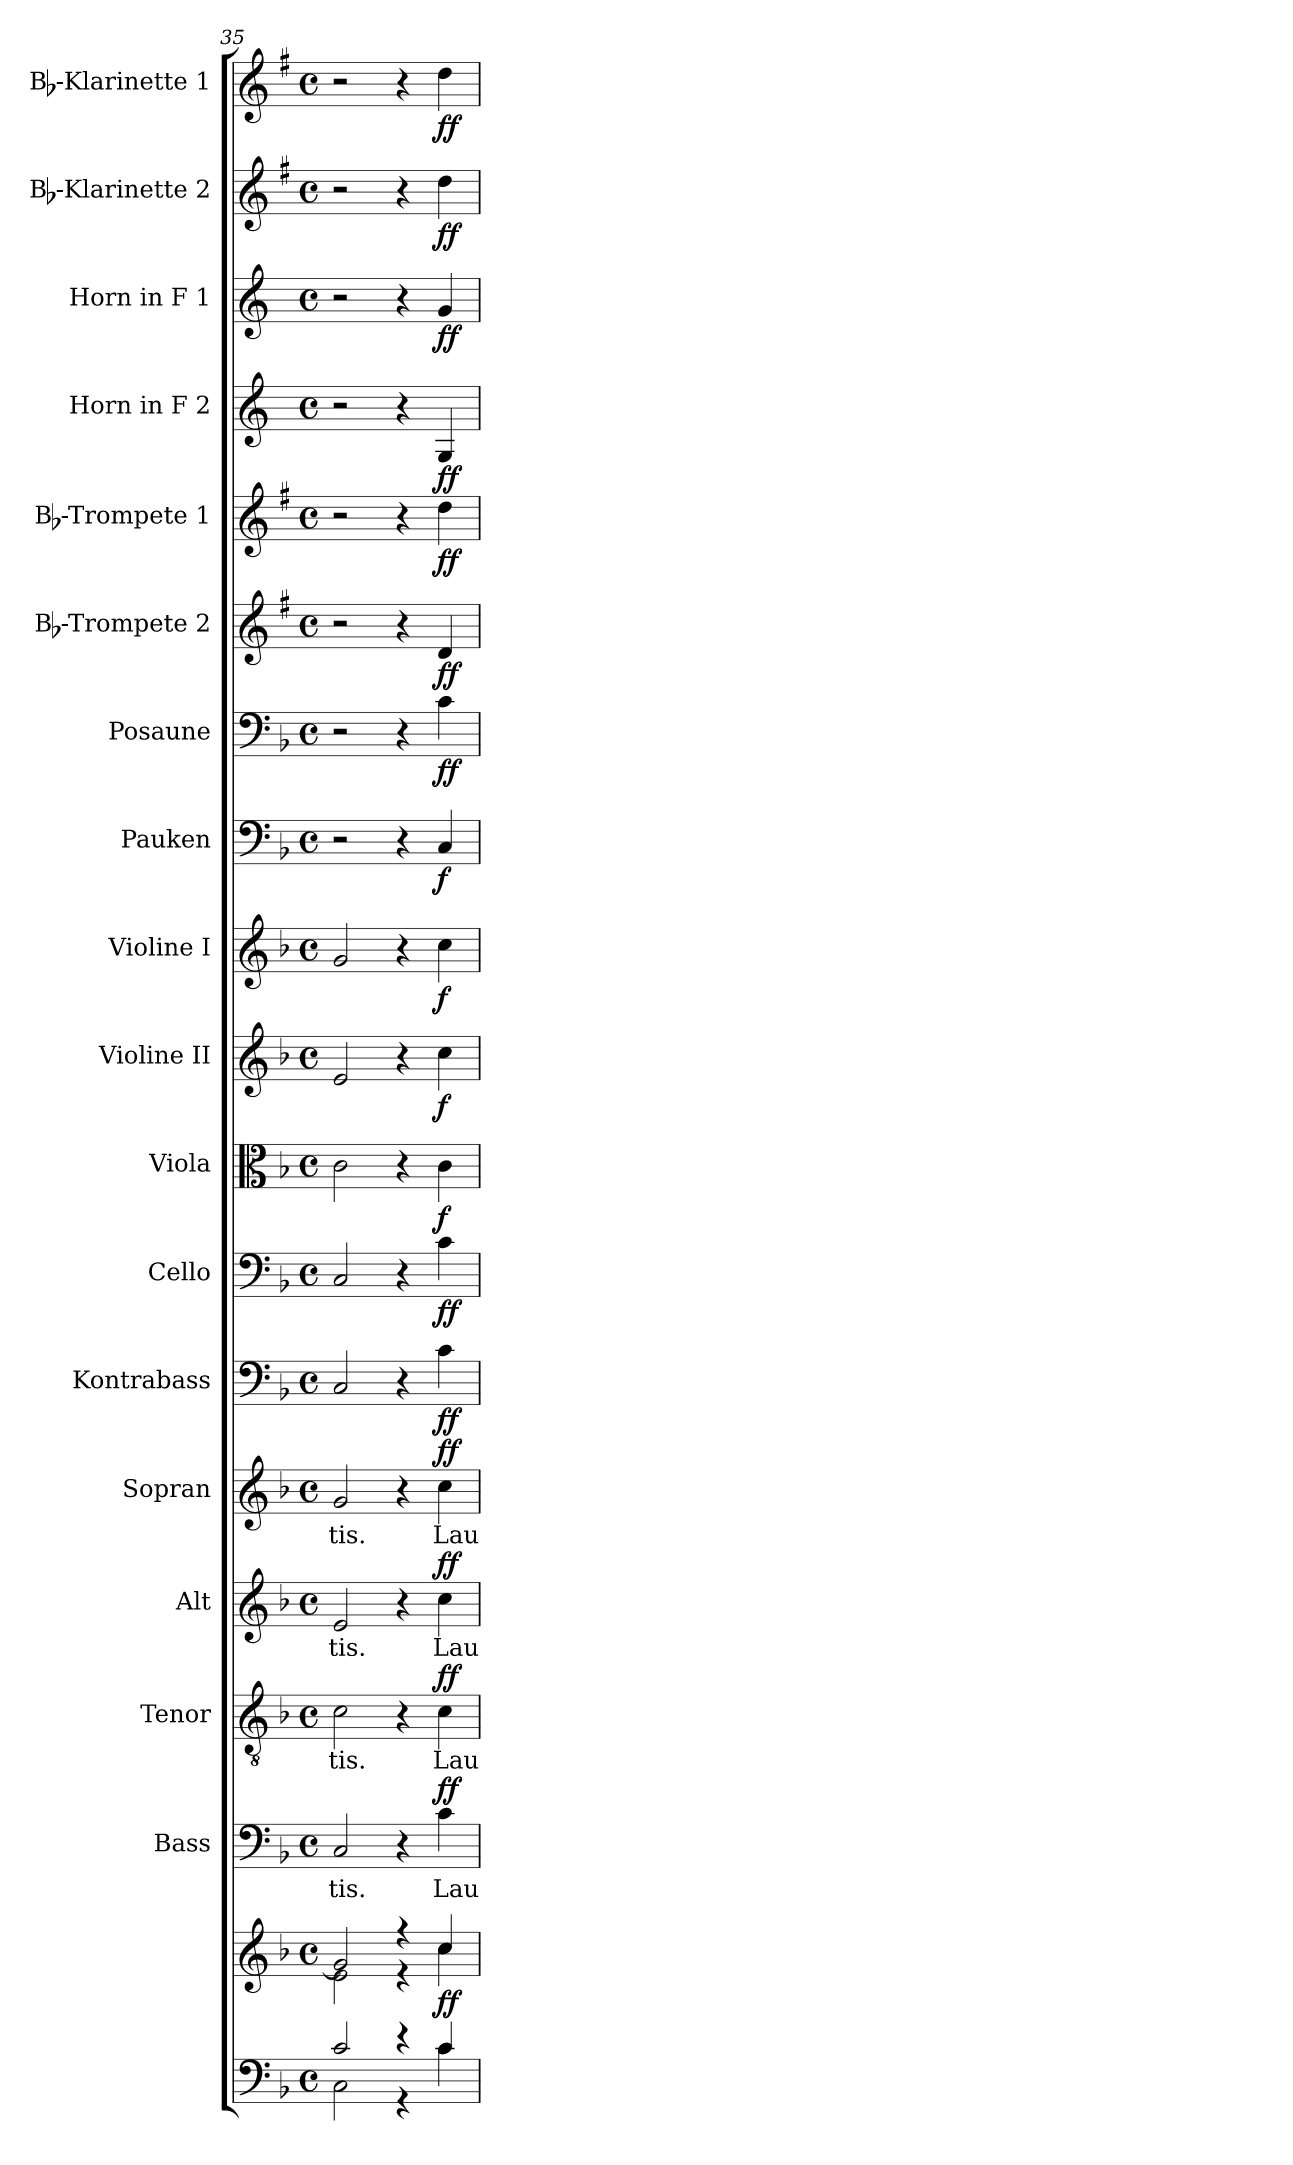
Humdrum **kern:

**kern	**kern	**dynam	**kern	**text	**dynam	**kern	**text	**dynam	**kern	**text	**dynam	**kern	**text	**dynam	**kern	**dynam	**kern	**dynam	**kern	**dynam	**kern	**dynam	**kern	**dynam	**kern	**dynam	**kern	**dynam	**kern	**dynam	**kern	**dynam	**kern	**dynam	**kern	**dynam	**kern	**dynam	**kern	**dynam
*part18	*part18	*part18	*part17	*part17	*part17	*part16	*part16	*part16	*part15	*part15	*part15	*part14	*part14	*part14	*part13	*part13	*part12	*part12	*part11	*part11	*part10	*part10	*part9	*part9	*part8	*part8	*part7	*part7	*part6	*part6	*part5	*part5	*part4	*part4	*part3	*part3	*part2	*part2	*part1	*part1
*staff19	*staff18	*staff18/19	*staff17	*staff17	*staff17	*staff16	*staff16	*staff16	*staff15	*staff15	*staff15	*staff14	*staff14	*staff14	*staff13	*staff13	*staff12	*staff12	*staff11	*staff11	*staff10	*staff10	*staff9	*staff9	*staff8	*staff8	*staff7	*staff7	*staff6	*staff6	*staff5	*staff5	*staff4	*staff4	*staff3	*staff3	*staff2	*staff2	*staff1	*staff1
*	*	*	*I"Bass	*	*	*I"Tenor	*	*	*I"Alt	*	*	*I"Sopran	*	*	*I"Kontrabass	*	*I"Cello	*	*I"Viola	*	*I"Violine II	*	*I"Violine I	*	*I"Pauken	*	*I"Posaune	*	*I"Bb-Trompete 2	*	*I"Bb-Trompete 1	*	*I"Horn in F 2	*	*I"Horn in F 1	*	*I"Bb-Klarinette 2	*	*I"Bb-Klarinette 1	*
*	*	*	*I'B.	*	*	*I'T.	*	*	*I'A.	*	*	*I'S.	*	*	*I'Kb.	*	*	*	*I'Vla.	*	*I'Vl. II	*	*I'Vl. I	*	*I'Pk.	*	*I'Pos.	*	*I'Bb Trp. 2	*	*I'Bb Trp. 1	*	*	*	*	*	*I'Bb Kl. 2	*	*I'Bb Kl. 1	*
*clefF4	*clefG2	*	*clefF4	*	*	*clefGv2	*	*	*clefG2	*	*	*clefG2	*	*	*clefF4	*	*clefF4	*	*clefC3	*	*clefG2	*	*clefG2	*	*clefF4	*	*clefF4	*	*clefG2	*	*clefG2	*	*clefG2	*	*clefG2	*	*clefG2	*	*clefG2	*
*	*	*	*	*	*	*	*	*	*	*	*	*	*	*	*ITrd7c12	*	*	*	*	*	*	*	*	*	*	*	*	*	*ITrd1c2	*	*ITrd1c2	*	*ITrd4c7	*	*ITrd4c7	*	*ITrd1c2	*	*ITrd1c2	*
*k[b-]	*k[b-]	*	*k[b-]	*	*	*k[b-]	*	*	*k[b-]	*	*	*k[b-]	*	*	*k[b-]	*	*k[b-]	*	*k[b-]	*	*k[b-]	*	*k[b-]	*	*k[b-]	*	*k[b-]	*	*k[b-]	*	*k[b-]	*	*k[b-]	*	*k[b-]	*	*k[b-]	*	*k[b-]	*
*F:	*F:	*	*F:	*	*	*F:	*	*	*F:	*	*	*F:	*	*	*F:	*	*F:	*	*F:	*	*F:	*	*F:	*	*F:	*	*F:	*	*F:	*	*F:	*	*F:	*	*F:	*	*F:	*	*F:	*
*M4/4	*M4/4	*	*M4/4	*	*	*M4/4	*	*	*M4/4	*	*	*M4/4	*	*	*M4/4	*	*M4/4	*	*M4/4	*	*M4/4	*	*M4/4	*	*M4/4	*	*M4/4	*	*M4/4	*	*M4/4	*	*M4/4	*	*M4/4	*	*M4/4	*	*M4/4	*
*met(c)	*met(c)	*	*met(c)	*	*	*met(c)	*	*	*met(c)	*	*	*met(c)	*	*	*met(c)	*	*met(c)	*	*met(c)	*	*met(c)	*	*met(c)	*	*met(c)	*	*met(c)	*	*met(c)	*	*met(c)	*	*met(c)	*	*met(c)	*	*met(c)	*	*met(c)	*
=35	=35	=35	=35	=35	=35	=35	=35	=35	=35	=35	=35	=35	=35	=35	=35	=35	=35	=35	=35	=35	=35	=35	=35	=35	=35	=35	=35	=35	=35	=35	=35	=35	=35	=35	=35	=35	=35	=35	=35	=35
*^	*^	*	*	*	*	*	*	*	*	*	*	*	*	*	*	*	*	*	*	*	*	*	*	*	*	*	*	*	*	*	*	*	*	*	*	*	*	*	*	*
!	!	!	!	!	!	!LO:LY:b	!	!	!LO:LY:b	!	!	!LO:LY:b	!	!	!LO:LY:b	!	!	!	!	!	!	!	!	!	!	!	!	!	!	!	!	!	!	!	!	!	!	!	!	!	!	!
2c/	2C\	2g/]	2e\	.	2C/	-tis.	.	2c\	-tis.	.	2e/	-tis.	.	2g/	-tis.	.	2CC/	.	2C/	.	2c\	.	2e/	.	2g/	.	2r	.	2r	.	2r	.	2r	.	2r	.	2r	.	2r	.	2r	.
4r	4r	4r	4r	.	4r	.	.	4r	.	.	4r	.	.	4r	.	.	4r	.	4r	.	4r	.	4r	.	4r	.	4r	.	4r	.	4r	.	4r	.	4r	.	4r	.	4r	.	4r	.
!	!	!	!	!LO:DY:b	!	!LO:LY:b	!LO:DY:a	!	!LO:LY:b	!LO:DY:a	!	!LO:LY:b	!LO:DY:a	!	!LO:LY:b	!LO:DY:a	!	!LO:DY:b	!	!LO:DY:b	!	!LO:DY:b	!	!LO:DY:b	!	!LO:DY:b	!	!LO:DY:b	!	!LO:DY:b	!	!LO:DY:b	!	!LO:DY:b	!	!LO:DY:b	!	!LO:DY:b	!	!LO:DY:b	!	!LO:DY:b
4c/	4c\	4cc/	4cc\	ff	4c\	Lau-	ff	4c\	Lau-	ff	4cc\	Lau-	ff	4cc\	Lau-	ff	4C\	ff	4c\	ff	4c\	f	4cc\	f	4cc\	f	4C/	f	4c\	ff	4c/	ff	4cc\	ff	4C/	ff	4c/	ff	4cc\	ff	4cc\	ff
*v	*v	*	*	*	*	*	*	*	*	*	*	*	*	*	*	*	*	*	*	*	*	*	*	*	*	*	*	*	*	*	*	*	*	*	*	*	*	*	*	*	*	*
*	*v	*v	*	*	*	*	*	*	*	*	*	*	*	*	*	*	*	*	*	*	*	*	*	*	*	*	*	*	*	*	*	*	*	*	*	*	*	*	*	*	*
=	=	=	=	=	=	=	=	=	=	=	=	=	=	=	=	=	=	=	=	=	=	=	=	=	=	=	=	=	=	=	=	=	=	=	=	=	=	=	=	=
*-	*-	*-	*-	*-	*-	*-	*-	*-	*-	*-	*-	*-	*-	*-	*-	*-	*-	*-	*-	*-	*-	*-	*-	*-	*-	*-	*-	*-	*-	*-	*-	*-	*-	*-	*-	*-	*-	*-	*-	*-
